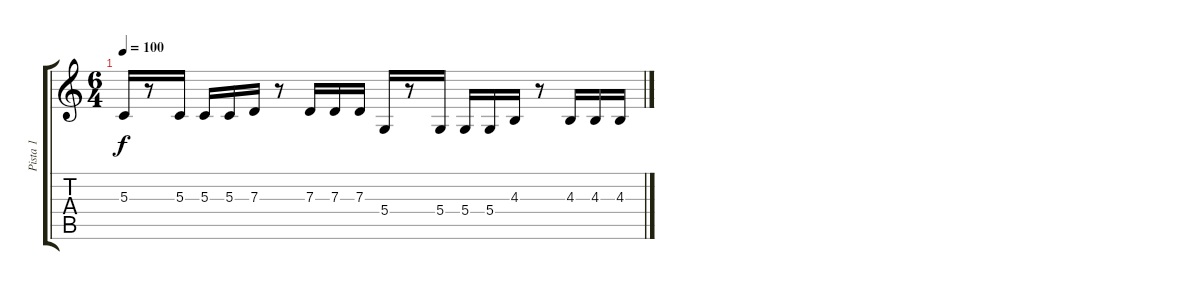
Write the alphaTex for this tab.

\track ("Pista 1" "Pista 1") {instrument accordion}
\staff {score tabs}
\tuning (E4 B3 G3 D3 A2 D2) {hide}
\ts (6 4)
\tempo 100
\clef g2
\ks c
5.3.16{dy f} r.8 5.3.16 5.3.16 5.3.16 7.3.16 r.8 7.3.16 7.3.16 7.3.16 5.4.16 r.8 5.4.16 5.4.16 5.4.16 4.3.16 r.8 4.3.16 4.3.16 4.3.16
